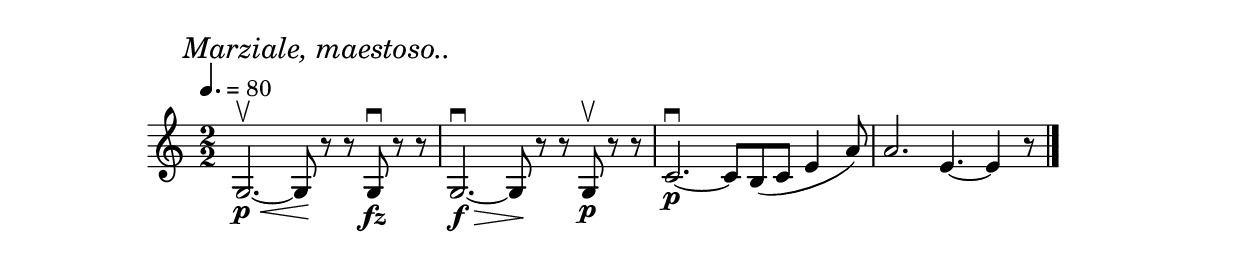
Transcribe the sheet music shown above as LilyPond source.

\score {
  \header {
    title="XIII."
  }

  \relative {
    \key c \major
    \compoundMeter #'((2 2))
    \time 12/8
  
    \mark \markup { \italic "Marziale, maestoso.." }
    \tempo 4. = 80

    g2.\p\upbow \< ~g8 \! r r g\downbow\fz r r
    g2.\f\downbow \> ~g8 \! r r g\upbow\p r r
    c2.\p\downbow ~c8 b (c e4 a8)
    a2. e4. ~ e4 r8

    \break % 2


    \break % 3


    \break % 4


    \break % 5

    \break % 6

    \break % 7

    \break % 8


    \break % 9


    \bar "|."
  }
}

